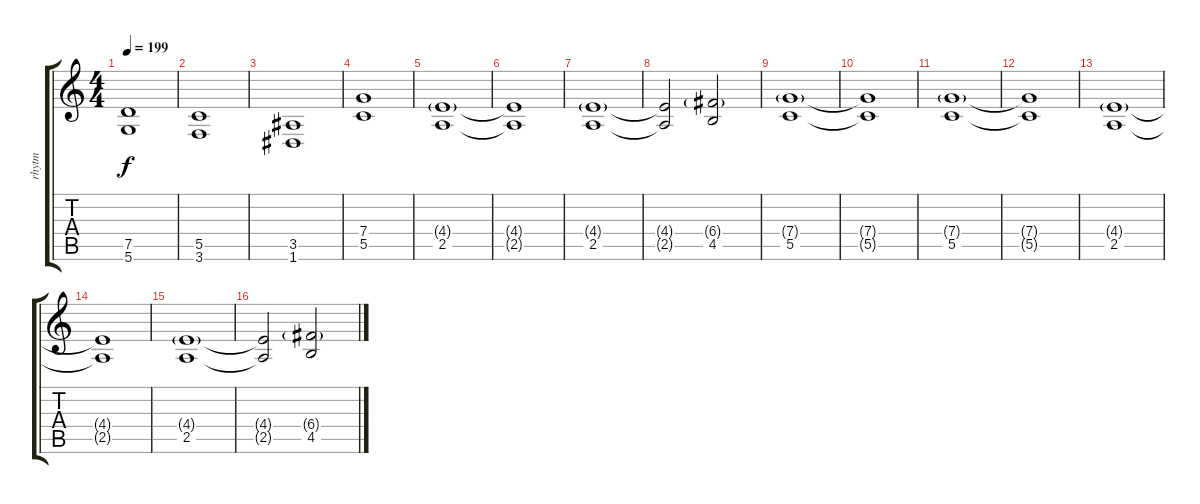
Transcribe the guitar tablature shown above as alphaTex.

\track ("rhytm" "rhytm") {instrument distortionguitar}
\staff {score tabs}
\tuning (D4 A3 F3 C3 G2 D2) {hide}
\ts (4 4)
\tempo 199
\clef g2
\ks c
(7.5 5.6).1{dy f} |
(5.5 3.6).1 |
(3.5 1.6).1 |
(7.4 5.5).1 |
(4.4{g} 2.5).1 |
(4.4{t} 2.5{t}).1 |
(4.4{g} 2.5).1 |
(4.4{t} 2.5{t}).2 (6.4{g} 4.5).2 |
(7.4{g} 5.5).1 |
(7.4{t} 5.5{t}).1 |
(7.4{g} 5.5).1 |
(7.4{t} 5.5{t}).1 |
(4.4{g} 2.5).1 |
(4.4{t} 2.5{t}).1 |
(4.4{g} 2.5).1 |
(4.4{t} 2.5{t}).2 (6.4{g} 4.5).2
